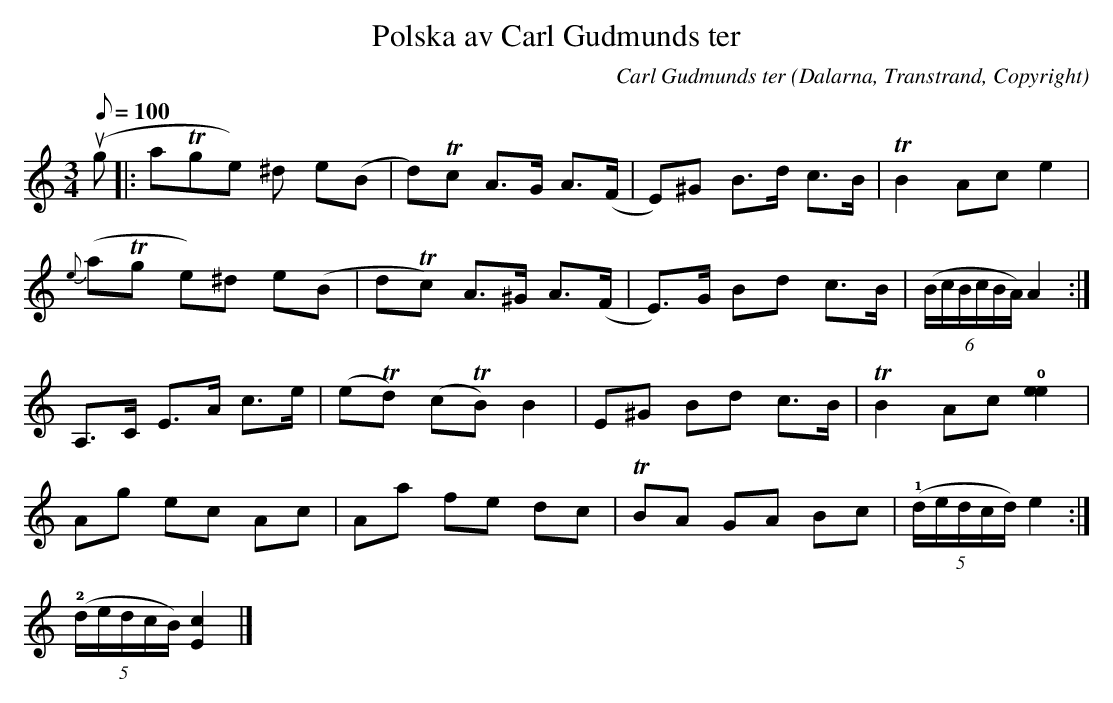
X:1
T:Polska av Carl Gudmunds ter
C:Carl Gudmunds ter
O:Dalarna, Transtrand, Copyright
M:3/4
L:1/8
K:Am
Q:100
u(g|:aTge) ^d e(B|d)Tc A>G A>(F|E)^G B>d c>B | TB2 Ac e2|
{e}(aTg e)^d e(B|dTc) A>^G A>(F|E)>G Bd c>B | (6(B/c/B/c/B/A/) A2 :|
A,>C E>A c>e|(eTd) (cTB) B2 | E^G Bd c>B | TB2 Ac !0! [e2e2]|
Ag ec Ac | Aa fe dc| TBA GA Bc | !1! (5(d/e/d/c/d/) e2 :|
!2! (5(d/e/d/c/B/) [c2E2] |]
